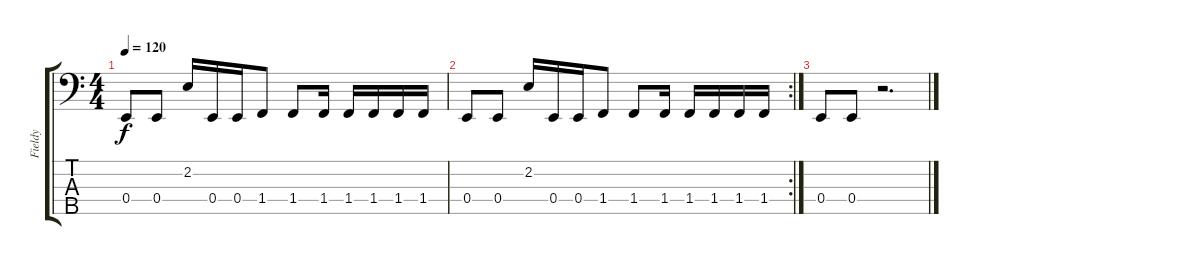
\track ("Fieldy" "Fieldy") {instrument slapbass1}
\staff {score tabs}
\tuning (G2 D2 A1 E1 B0) {hide}
\ts (4 4)
\tempo 120
\clef f4
\ks c
0.4.8{dy f} 0.4.8 2.2.16 0.4.16 0.4.16 1.4.8 1.4.8 1.4.16 1.4.16 1.4.16 1.4.16 1.4.16 |
\rc 2
0.4.8 0.4.8 2.2.16 0.4.16 0.4.16 1.4.8 1.4.8 1.4.16 1.4.16 1.4.16 1.4.16 1.4.16 |
0.4.8 0.4.8 r.2{d}
